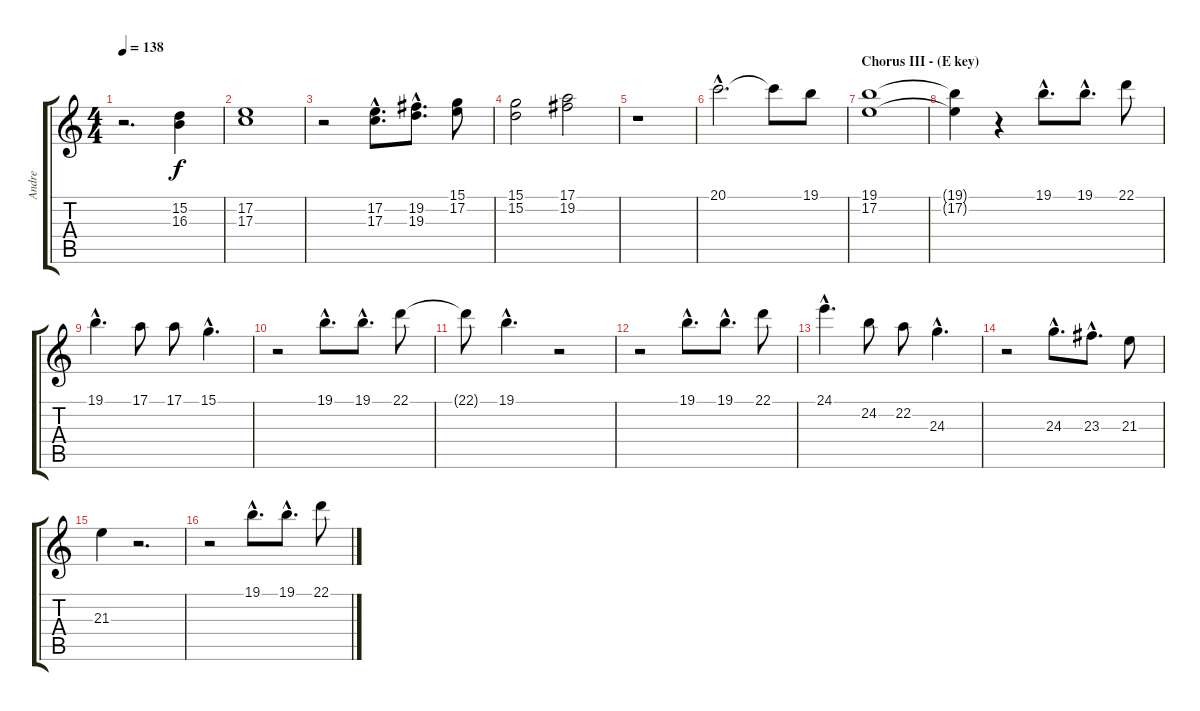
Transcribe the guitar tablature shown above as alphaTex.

\track ("Andre" "Andre") {instrument flute}
\staff {score tabs}
\tuning (E4 B3 G3 D3 A2 E2) {hide}
\ts (4 4)
\tempo 138
\clef g2
\ks c
r.2{d dy f} (15.2 16.3).4 |
(17.2 17.3).1 |
r.2 (17.2{hac} 17.3{hac}).8{d} (19.2{hac} 19.3{hac}).8{d} (15.1 17.2).8 |
(15.1 15.2).2 (17.1 19.2).2 |
r.1 |
20.1{hac}.2{d} 20.1{t}.8 19.1.8 |
\section ("" "Chorus III - (E key)")
(19.1 17.2).1 |
(19.1{t} 17.2{t}).4 r.4 19.1{hac}.8{d} 19.1{hac}.8{d} 22.1.8 |
19.1{hac}.4{d} 17.1.8 17.1.8 15.1{hac}.4{d} |
r.2 19.1{hac}.8{d} 19.1{hac}.8{d} 22.1.8 |
22.1{t}.8 19.1{hac}.4{d} r.2 |
r.2 19.1{hac}.8{d} 19.1{hac}.8{d} 22.1.8 |
24.1{hac}.4{d} 24.2.8 22.2.8 24.3{hac}.4{d} |
r.2 24.3{hac}.8{d} 23.3{hac}.8{d} 21.3.8 |
21.3.4 r.2{d} |
r.2 19.1{hac}.8{d} 19.1{hac}.8{d} 22.1.8
